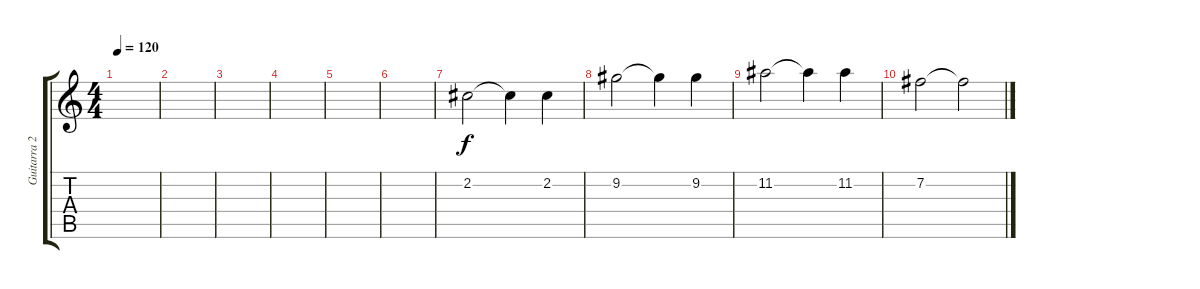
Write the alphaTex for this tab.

\track ("Guitarra 2" "Guitarra 2") {instrument overdrivenguitar}
\staff {score tabs}
\tuning (E4 B3 G3 D3 A2 E2) {hide}
\ts (4 4)
\tempo 120
\clef g2
\ks c
|
|
|
|
|
|
2.2.2 2.2{t}.4 2.2.4 |
9.2.2 9.2{t}.4 9.2.4 |
11.2.2 11.2{t}.4 11.2.4 |
7.2.2 7.2{t}.2
